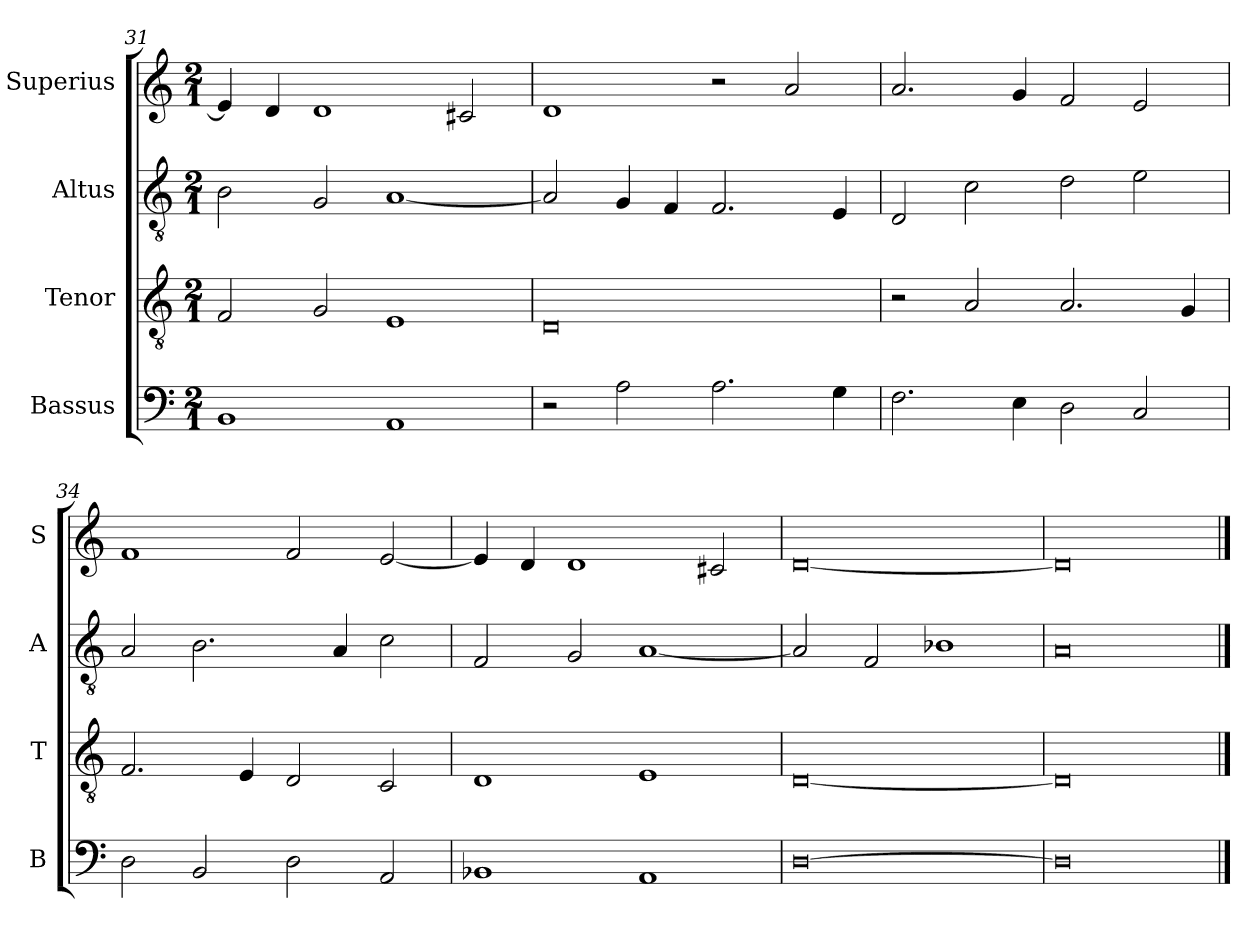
**kern	**kern	**kern	**kern
*part4	*part3	*part2	*part1
*staff4	*staff3	*staff2	*staff1
*I"Bassus	*I"Tenor	*I"Altus	*I"Superius
*I'B	*I'T	*I'A	*I'S
*clefF4	*clefGv2	*clefGv2	*clefG2
*k[]	*k[]	*k[]	*k[]
*M2/1	*M2/1	*M2/1	*M2/1
=31	=31	=31	=31
1BB	2F/	2B\	4e/]
.	.	.	4d/
.	2G/	2G/	1d
1AA	1E	[1A	.
.	.	.	2c#X/
=32	=32	=32	=32
2r	0D	2A/]	1d
2A\	.	4G/	.
.	.	4F/	.
2.A\	.	2.F/	2r
.	.	.	2a/
4G\	.	4E/	.
=33	=33	=33	=33
2.F\	2r	2D/	2.a/
.	2A/	2c\	.
4E\	.	.	4g/
2D\	2.A/	2d\	2f/
2C/	.	2e\	2e/
.	4G/	.	.
=34	=34	=34	=34
2D\	2.F/	2A/	1f
2BB/	.	2.B\	.
.	4E/	.	.
2D\	2D/	.	2f/
.	.	4A/	.
2AA/	2C/	2c\	[2e/
=35	=35	=35	=35
1BB-X	1D	2F/	4e/]
.	.	.	4d/
.	.	2G/	1d
1AA	1E	[1A	.
.	.	.	2c#X/
=36	=36	=36	=36
[0D	[0D	2A/]	[0d
.	.	2F/	.
.	.	1B-X	.
=37	=37	=37	=37
0D]	0D]	0A	0d]
==	==	==	==
*-	*-	*-	*-
